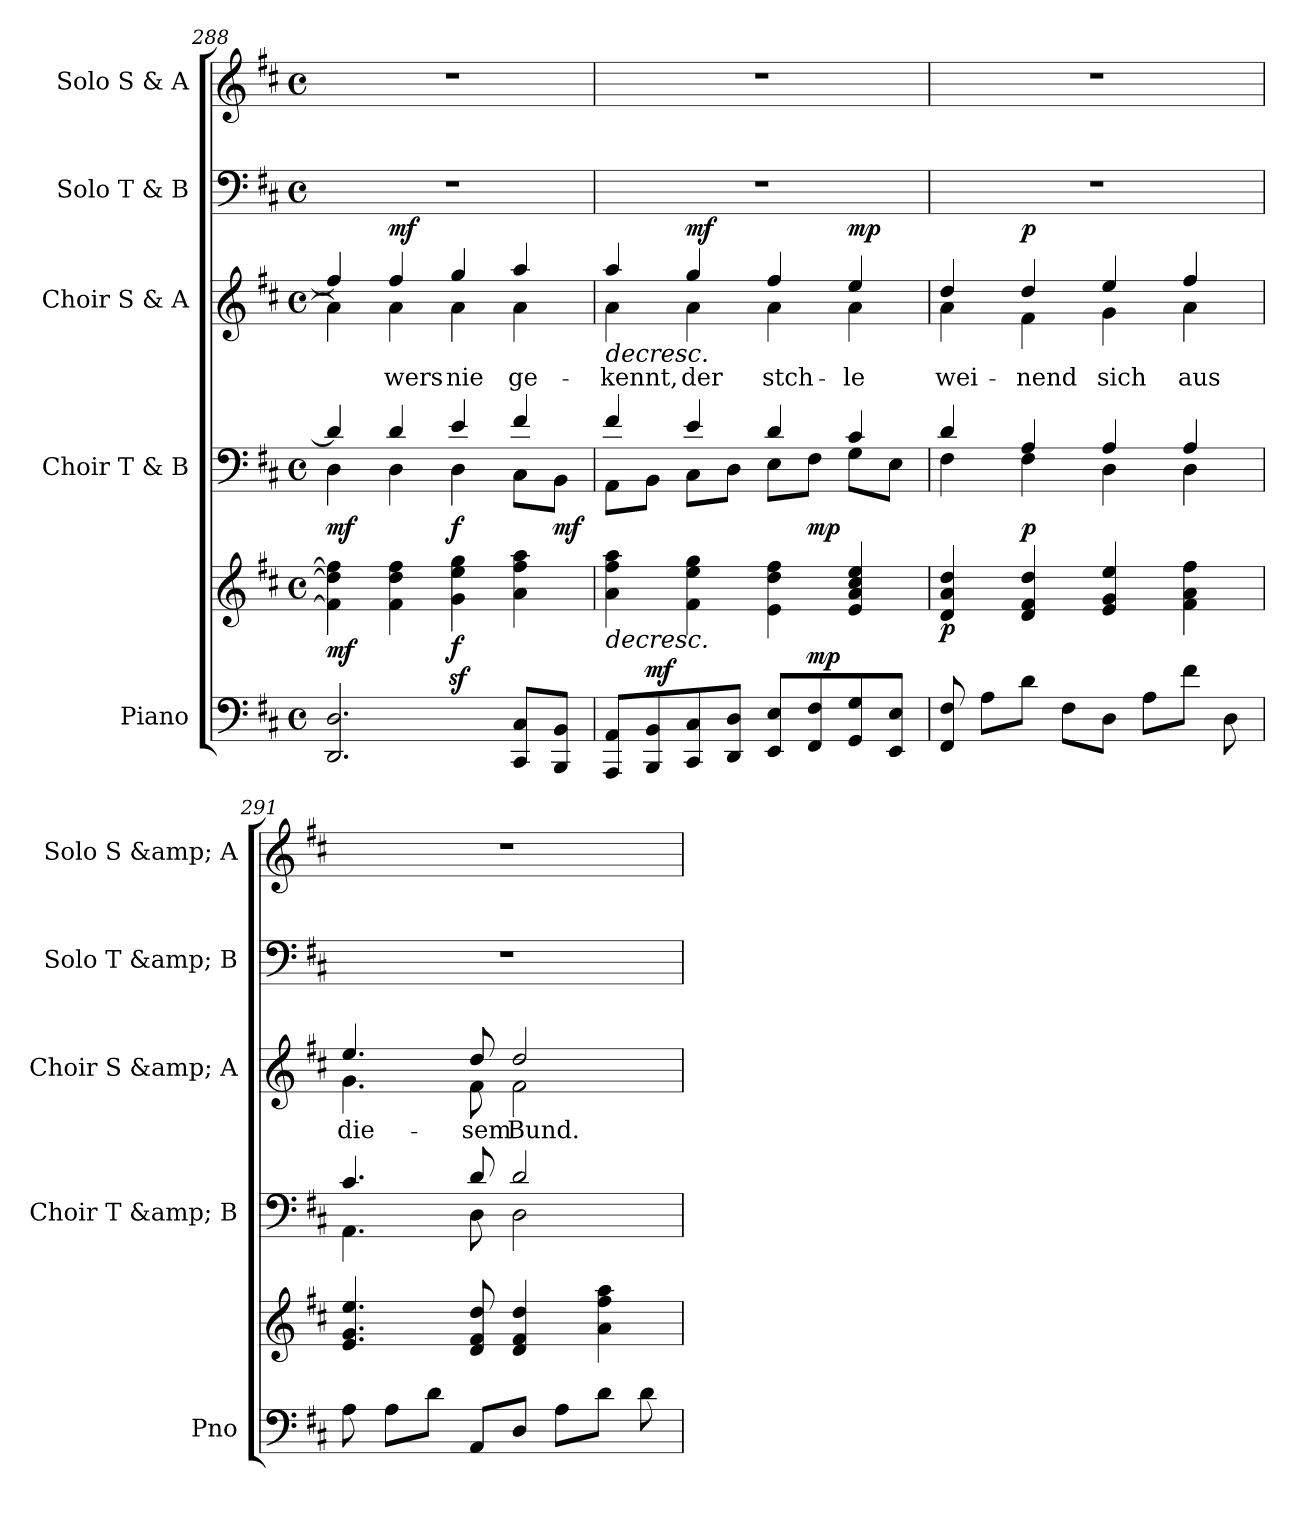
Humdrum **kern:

**kern	**kern	**dynam	**kern	**dynam	**kern	**text	**dynam	**kern	**kern
*part5	*part5	*part5	*part4	*part4	*part3	*part3	*part3	*part2	*part1
*staff6	*staff5	*staff5/6	*staff4	*staff4	*staff3	*staff3	*staff3	*staff2	*staff1
*I"Piano	*	*	*I"Choir T &amp; B	*	*I"Choir S &amp; A	*	*	*I"Solo T &amp; B	*I"Solo S &amp; A
*I'Pno	*	*	*I'Choir T &amp; B	*	*I'Choir S &amp; A	*	*	*I'Solo T &amp; B	*I'Solo S &amp; A
*clefF4	*clefG2	*	*clefF4	*	*clefG2	*	*	*clefF4	*clefG2
*k[f#c#]	*k[f#c#]	*	*k[f#c#]	*	*k[f#c#]	*	*	*k[f#c#]	*k[f#c#]
*M4/4	*M4/4	*	*M4/4	*	*M4/4	*	*	*M4/4	*M4/4
*met(c)	*met(c)	*	*met(c)	*	*met(c)	*	*	*met(c)	*met(c)
=288	=288	=288	=288	=288	=288	=288	=288	=288	=288
*	*	*	*^	*	*^	*	*	*	*
!	!	!LO:DY:b	!	!	!LO:DY:b	!	!	!	!	!	!
2.DD/ 2.D/	4f#\] 4dd\] 4ff#\]	mf	4d/]	4D\	mf	4ff#/]	4a\]	.	.	1r	1r
!	!	!	!	!	!	!	!	!LO:LY:b	!LO:DY:a	!	!
.	4f#\ 4dd\ 4ff#\	.	4d/	4D\	.	4ff#/	4a\	wers	mf	.	.
!	!	!LO:DY:b	!	!	!LO:DY:b	!	!	!LO:LY:b	!LO:DY:a	!	!
!	!	!	!	!	!	!	!	!	!LO:DY:n=1:b	!	!
.	4g\z< 4ee\z< 4gg\z<	f	4e/	4D\	f	4gg/	4a\	nie	f sf	.	.
!	!	!	!	!	!	!	!	!LO:LY:b	!	!	!
8CC#/ 8C#/L	4a\ 4ff#\ 4aa\	.	4f#/	8C#\L	.	4aa/	4a\	ge-	.	.	.
!	!	!	!	!	!LO:DY:b	!	!	!	!	!	!
8BBB/ 8BB/J	.	.	.	8BB\J	mf	.	.	.	.	.	.
=289	=289	=289	=289	=289	=289	=289	=289	=289	=289	=289	=289
!	!	!LO:HP:b	!	!	!	!	!	!LO:LY:b	!LO:HP:b	!	!
8AAA/ 8AA/L	4a\ 4ff#\ 4aa\	>	4f#/	8AA\L	.	4aa/	4a\	-kennt,	>	1r	1r
!	!	!LO:DY:a=2	!	!	!	!	!	!	!	!	!
8BBB/ 8BB/	.	mf	.	8BB\J	.	.	.	.	.	.	.
!	!	!	!	!	!	!	!	!LO:LY:b	!LO:DY:a	!	!
8CC#/ 8C#/	4f#\ 4ee\ 4gg\	.	4e/	8C#\L	.	4gg/	4a\	der	mf	.	.
8DD/ 8D/J	.	.	.	8D\J	.	.	.	.	.	.	.
!	!	!	!	!	!	!	!	!LO:LY:b	!	!	!
8EE/ 8E/L	4e\ 4dd\ 4ff#\	.	4d/	8E\L	.	4ff#/	4a\	stch-	.	.	.
!	!	!LO:DY:a=2	!	!	!LO:DY:b	!	!	!	!	!	!
8FF#/ 8F#/	.	mp	.	8F#\J	mp	.	.	.	.	.	.
!	!	!	!	!	!	!	!	!LO:LY:b	!LO:DY:a	!	!
8GG/ 8G/	4e/ 4a/ 4cc#/ 4ee/	.	4c#/	8G\L	.	4ee/	4a\	-le	mp	.	.
8EE/ 8E/J	.	.	.	8E\J	.	.	.	.	.	.	.
*	*	*	*v	*v	*	*	*	*	*	*	*
*	*	*	*	*	*v	*v	*	*	*	*
.	.	]	.	.	.	.	]	.	.
!!LO:LB:g=z
=290	=290	=290	=290	=290	=290	=290	=290	=290	=290
*	*	*	*^	*	*	*	*	*	*
!	!	!LO:DY:b	!	!	!	!	!LO:LY:b	!	!	!
*	*	*	*	*	*	*^	*	*	*	*
8FF#/ 8F#/	4d/ 4a/ 4dd/	p	4d/	4F#\	.	4dd/	4a\	wei-	.	1r	1r
8A\L	.	.	.	.	.	.	.	.	.	.	.
!	!	!	!	!	!LO:DY:b	!	!	!LO:LY:b	!LO:DY:a	!	!
8d\J	4d/ 4f#/ 4dd/	.	4A/	4F#\	p	4dd/	4f#\	-nend	p	.	.
8F#\L	.	.	.	.	.	.	.	.	.	.	.
!	!	!	!	!	!	!	!	!LO:LY:b	!	!	!
8D\J	4e/ 4g/ 4ee/	.	4A/	4D\	.	4ee/	4g\	sich	.	.	.
8A\L	.	.	.	.	.	.	.	.	.	.	.
!	!	!	!	!	!	!	!	!LO:LY:b	!	!	!
8f#\J	4f#\ 4a\ 4ff#\	.	4A/	4D\	.	4ff#/	4a\	aus	.	.	.
8D\	.	.	.	.	.	.	.	.	.	.	.
=291	=291	=291	=291	=291	=291	=291	=291	=291	=291	=291	=291
!	!	!	!	!	!	!	!	!LO:LY:b	!	!	!
8A\	4.e/ 4.g/ 4.ee/	.	4.c#/	4.AA\	.	4.ee/	4.g\	die-	.	1r	1r
8A\L	.	.	.	.	.	.	.	.	.	.	.
8d\J	.	.	.	.	.	.	.	.	.	.	.
!	!	!	!	!	!	!	!	!LO:LY:b	!	!	!
8AA/L	8d/ 8f#/ 8dd/	.	8d/	8D\	.	8dd/	8f#\	-sem	.	.	.
!	!	!	!	!	!	!	!	!LO:LY:b	!	!	!
8D/J	4d/ 4f#/ 4dd/	.	2d/	2D\	.	2dd/	2f#\	Bund.	.	.	.
8A\L	.	.	.	.	.	.	.	.	.	.	.
8d\J	4a\ 4ff#\ 4aa\	.	.	.	.	.	.	.	.	.	.
8d\	.	.	.	.	.	.	.	.	.	.	.
*	*	*	*v	*v	*	*	*	*	*	*	*
*	*	*	*	*	*v	*v	*	*	*	*
=	=	=	=	=	=	=	=	=	=
*-	*-	*-	*-	*-	*-	*-	*-	*-	*-
